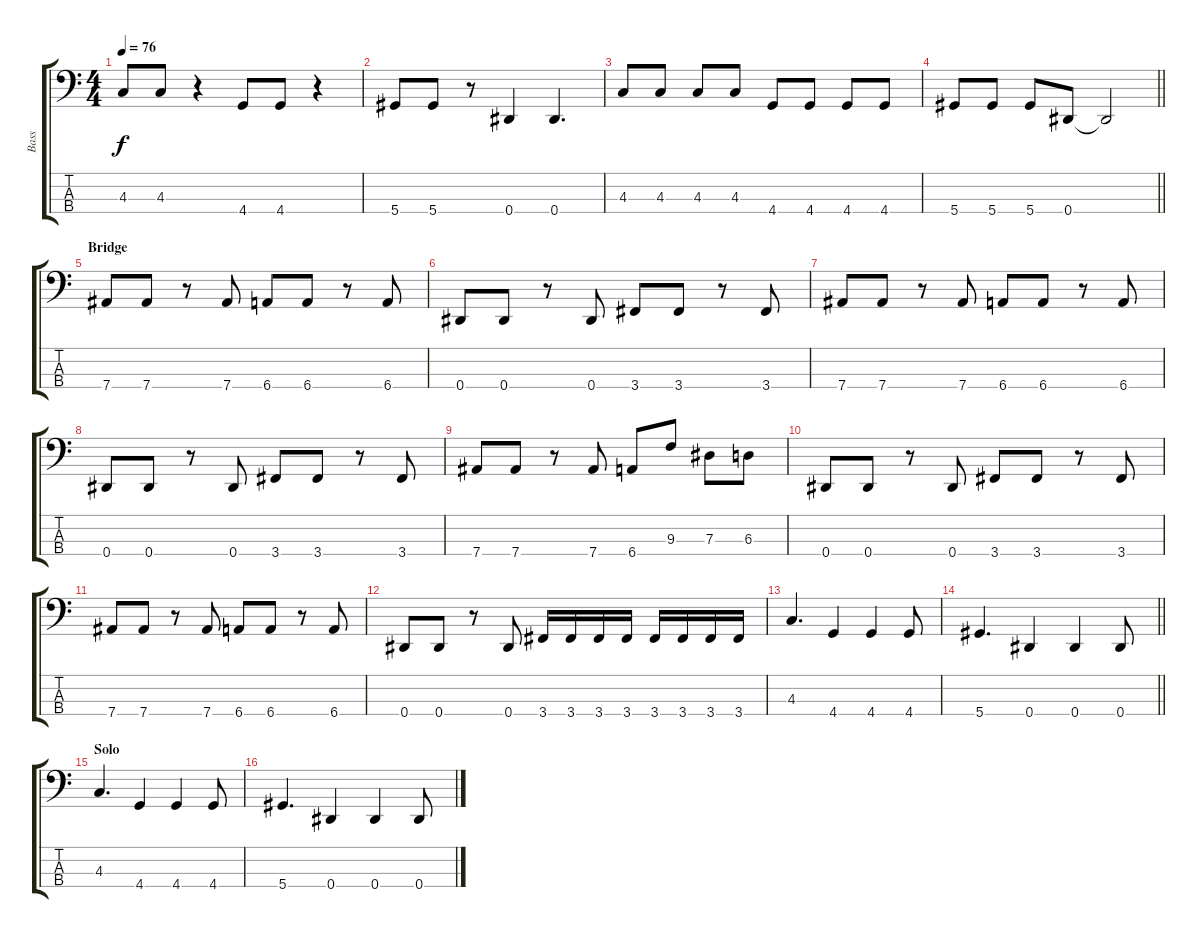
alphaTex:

\track ("Bass" "Bass") {instrument electricbassfinger}
\staff {score tabs}
\tuning (Gb2 Db2 Ab1 Eb1) {hide}
\ts (4 4)
\tempo 76
\clef f4
\ks c
4.3.8{dy f} 4.3.8 r.4 4.4.8 4.4.8 r.4 |
5.4.8 5.4.8 r.8 0.4.4 0.4.4{d} |
4.3.8 4.3.8 4.3.8 4.3.8 4.4.8 4.4.8 4.4.8 4.4.8 |
\barLineRight lightlight
5.4.8 5.4.8 5.4.8 0.4.8 0.4{t}.2 |
\section ("" "Bridge")
7.4.8 7.4.8 r.8 7.4.8 6.4.8 6.4.8 r.8 6.4.8 |
0.4.8 0.4.8 r.8 0.4.8 3.4.8 3.4.8 r.8 3.4.8 |
7.4.8 7.4.8 r.8 7.4.8 6.4.8 6.4.8 r.8 6.4.8 |
0.4.8 0.4.8 r.8 0.4.8 3.4.8 3.4.8 r.8 3.4.8 |
7.4.8 7.4.8 r.8 7.4.8 6.4.8 9.3.8 7.3.8 6.3.8 |
0.4.8 0.4.8 r.8 0.4.8 3.4.8 3.4.8 r.8 3.4.8 |
7.4.8 7.4.8 r.8 7.4.8 6.4.8 6.4.8 r.8 6.4.8 |
0.4.8 0.4.8 r.8 0.4.8 3.4.16 3.4.16 3.4.16 3.4.16 3.4.16 3.4.16 3.4.16 3.4.16 |
4.3.4{d} 4.4.4 4.4.4 4.4.8 |
\barLineRight lightlight
5.4.4{d} 0.4.4 0.4.4 0.4.8 |
\section ("" "Solo")
4.3.4{d} 4.4.4 4.4.4 4.4.8 |
5.4.4{d} 0.4.4 0.4.4 0.4.8
